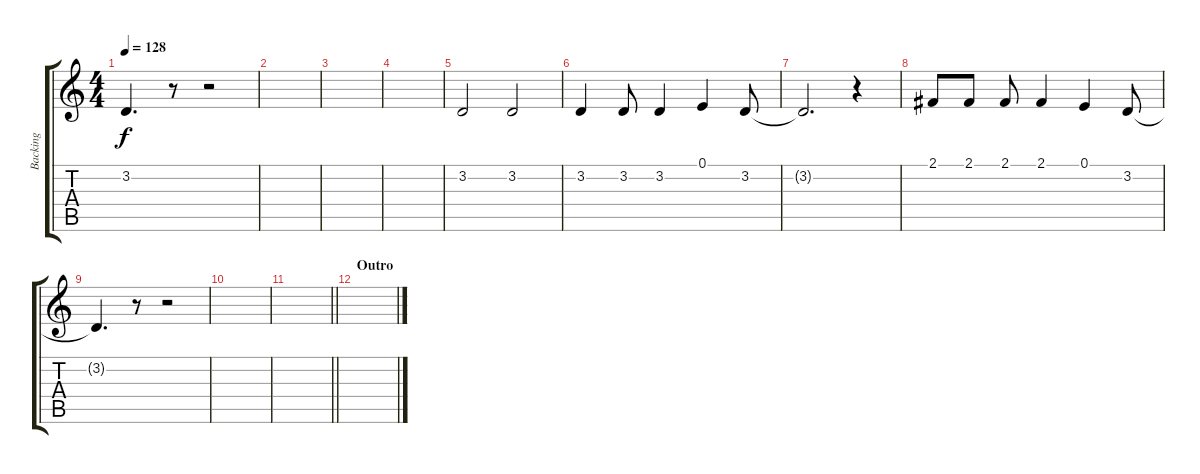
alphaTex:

\track ("Backing" "Backing") {instrument violin}
\staff {score tabs}
\tuning (E4 B3 G3 D3 A2 E2) {hide}
\ts (4 4)
\tempo 128
\clef g2
\ks c
3.2{t}.4{d dy f} r.8 r.2 |
|
|
|
3.2.2 3.2.2 |
3.2.4 3.2.8 3.2.4 0.1.4 3.2.8 |
3.2{t}.2{d} r.4 |
2.1.8 2.1.8 2.1.8 2.1.4 0.1.4 3.2.8 |
3.2{t}.4{d} r.8 r.2 |
|
\barLineRight lightlight
|
\section ("" "Outro")
